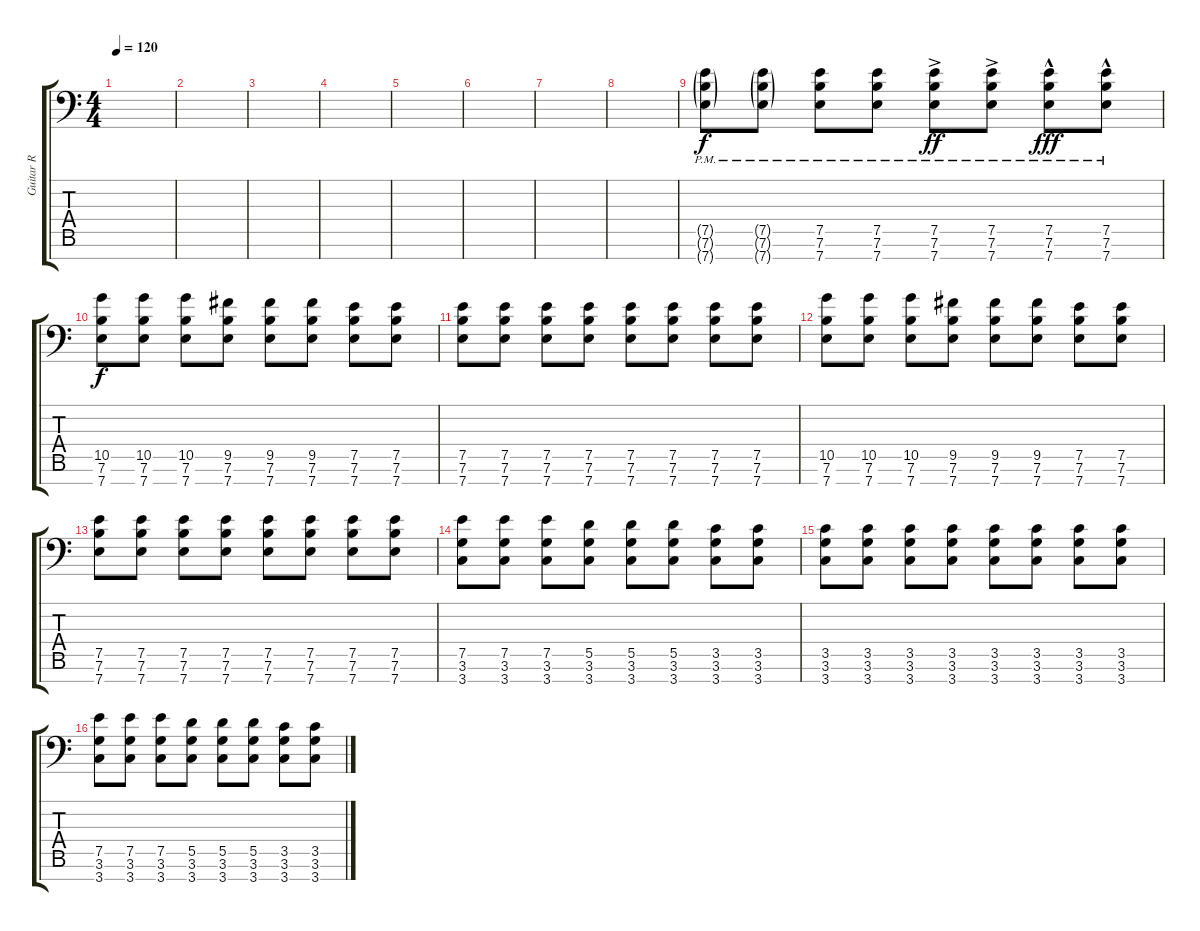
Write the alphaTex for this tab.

\track ("Guitar R" "Guitar R") {instrument overdrivenguitar}
\staff {score tabs}
\tuning (E4 B3 G3 D3 A2 E2 A1) {hide}
\ts (4 4)
\tempo 120
\clef f4
\ks c
|
|
|
|
|
|
|
|
(7.5{g pm} 7.6{g pm} 7.7{g pm}).8 (7.5{g pm} 7.6{g pm} 7.7{g pm}).8 (7.5{pm} 7.6{pm} 7.7{pm}).8{dy f} (7.5{pm} 7.6{pm} 7.7{pm}).8 (7.5{ac pm} 7.6{ac pm} 7.7{ac pm}).8{dy ff} (7.5{ac pm} 7.6{ac pm} 7.7{ac pm}).8 (7.5{hac pm} 7.6{hac pm} 7.7{hac pm}).8{dy fff} (7.5{hac pm} 7.6{hac pm} 7.7{hac pm}).8 |
(10.5 7.6 7.7).8{dy f} (10.5 7.6 7.7).8 (10.5 7.6 7.7).8 (9.5 7.6 7.7).8 (9.5 7.6 7.7).8 (9.5 7.6 7.7).8 (7.5 7.6 7.7).8 (7.5 7.6 7.7).8 |
(7.5 7.6 7.7).8 (7.5 7.6 7.7).8 (7.5 7.6 7.7).8 (7.5 7.6 7.7).8 (7.5 7.6 7.7).8 (7.5 7.6 7.7).8 (7.5 7.6 7.7).8 (7.5 7.6 7.7).8 |
(10.5 7.6 7.7).8 (10.5 7.6 7.7).8 (10.5 7.6 7.7).8 (9.5 7.6 7.7).8 (9.5 7.6 7.7).8 (9.5 7.6 7.7).8 (7.5 7.6 7.7).8 (7.5 7.6 7.7).8 |
(7.5 7.6 7.7).8 (7.5 7.6 7.7).8 (7.5 7.6 7.7).8 (7.5 7.6 7.7).8 (7.5 7.6 7.7).8 (7.5 7.6 7.7).8 (7.5 7.6 7.7).8 (7.5 7.6 7.7).8 |
(7.5 3.6 3.7).8 (7.5 3.6 3.7).8 (7.5 3.6 3.7).8 (5.5 3.6 3.7).8 (5.5 3.6 3.7).8 (5.5 3.6 3.7).8 (3.5 3.6 3.7).8 (3.5 3.6 3.7).8 |
(3.5 3.6 3.7).8 (3.5 3.6 3.7).8 (3.5 3.6 3.7).8 (3.5 3.6 3.7).8 (3.5 3.6 3.7).8 (3.5 3.6 3.7).8 (3.5 3.6 3.7).8 (3.5 3.6 3.7).8 |
(7.5 3.6 3.7).8 (7.5 3.6 3.7).8 (7.5 3.6 3.7).8 (5.5 3.6 3.7).8 (5.5 3.6 3.7).8 (5.5 3.6 3.7).8 (3.5 3.6 3.7).8 (3.5 3.6 3.7).8
